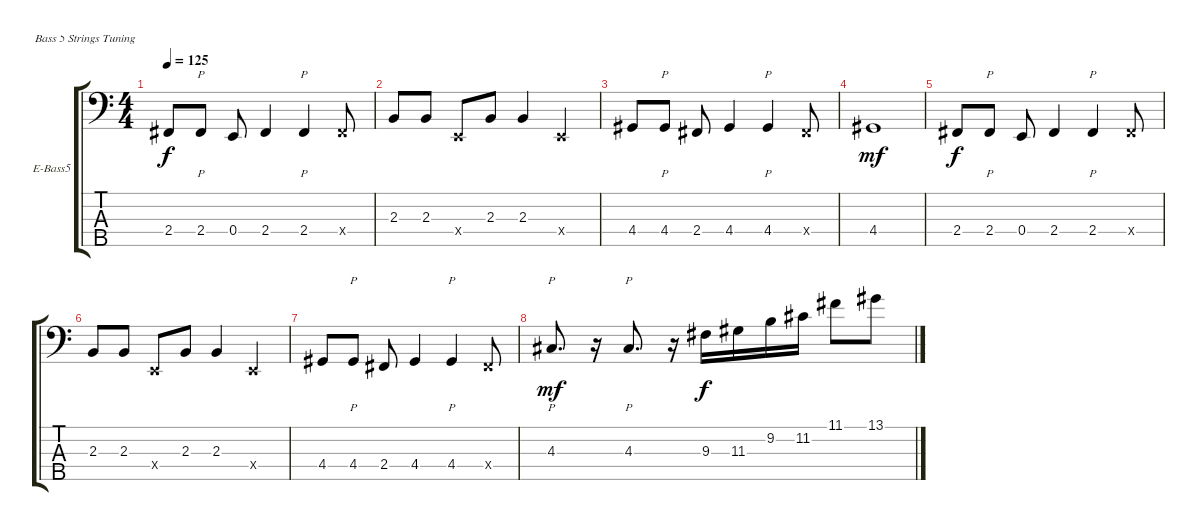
\bracketExtendMode groupsimilarinstruments
\firstSystemTrackNameOrientation horizontal
\otherSystemsTrackNameOrientation horizontal
\track ("Electric Bass" "E-Bass5") {instrument electricbassfinger}
\staff {score tabs}
\tuning (G2 D2 A1 E1 B0)
\ts (4 4)
\tempo 125
\clef f4
\ks c
2.4.8{dy f} 2.4.8{p} 0.4.8 2.4.4 2.4.4{p} 2.4{x}.8 |
2.3.8 2.3.8 0.4{x}.8 2.3.8 2.3.4 0.4{x}.4 |
4.4.8 4.4.8{p} 2.4.8 4.4.4 4.4.4{p} 2.4{x}.8 |
4.4.1{dy mf} |
2.4.8{dy f} 2.4.8{p} 0.4.8 2.4.4 2.4.4{p} 2.4{x}.8 |
2.3.8 2.3.8 0.4{x}.8 2.3.8 2.3.4 0.4{x}.4 |
4.4.8 4.4.8{p} 2.4.8 4.4.4 4.4.4{p} 2.4{x}.8 |
4.3.8{p d dy mf} r.16 4.3.8{p d} r.16 9.3.16{dy f} 11.3.16 9.2.16 11.2.16 11.1.8 13.1.8
